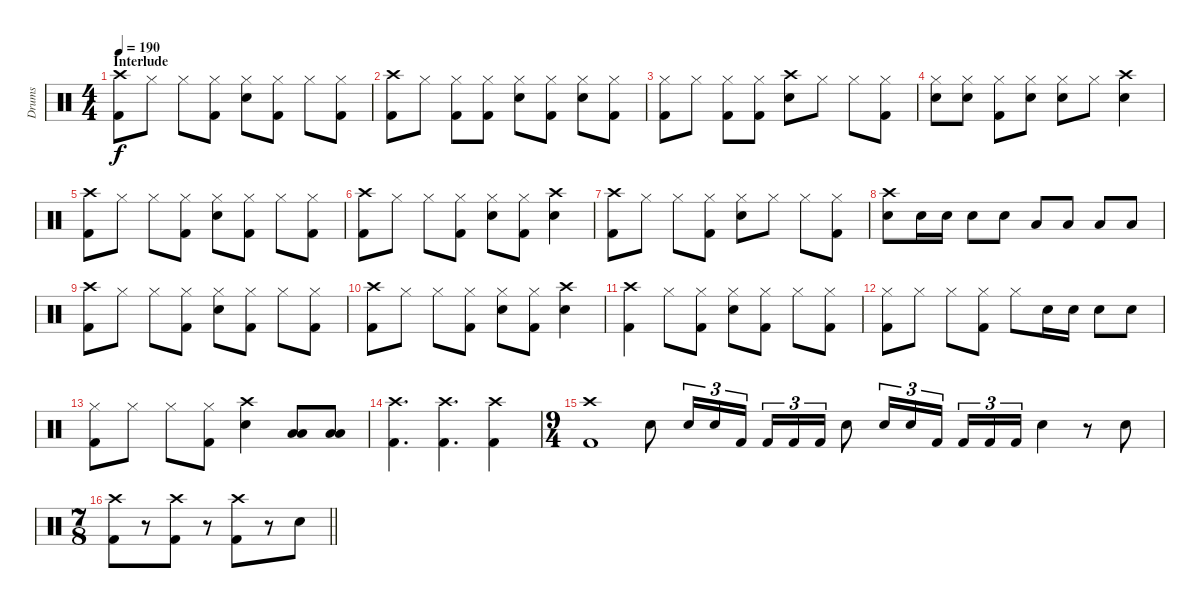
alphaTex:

\track ("Drums" "Drums") {instrument percussion}
\staff {score}
\articulation defaults
\ts (4 4)
\section ("" "Interlude")
\tempo 190
\clef neutral
\ks c
("Crash high (hit)" "Kick (hit) 2").8{dy f} "Hi-Hat (closed)".8 "Hi-Hat (closed)".8 ("Hi-Hat (closed)" "Kick (hit) 2").8 ("Hi-Hat (closed)" "Snare (hit) 2").8 ("Hi-Hat (closed)" "Kick (hit) 2").8 "Hi-Hat (closed)".8 ("Hi-Hat (closed)" "Kick (hit) 2").8 |
("Crash high (hit)" "Kick (hit) 2").8 "Hi-Hat (closed)".8 ("Hi-Hat (closed)" "Kick (hit) 2").8 ("Hi-Hat (closed)" "Kick (hit) 2").8 ("Hi-Hat (closed)" "Snare (hit) 2").8 ("Hi-Hat (closed)" "Kick (hit) 2").8 ("Hi-Hat (closed)" "Snare (hit) 2").8 ("Hi-Hat (closed)" "Kick (hit) 2").8 |
("Hi-Hat (closed)" "Kick (hit) 2").8 "Hi-Hat (closed)".8 ("Hi-Hat (closed)" "Kick (hit) 2").8 ("Hi-Hat (closed)" "Kick (hit) 2").8 ("Crash high (hit)" "Snare (hit) 2").8 "Hi-Hat (closed)".8 "Hi-Hat (closed)".8 ("Hi-Hat (closed)" "Kick (hit) 2").8 |
("Hi-Hat (closed)" "Snare (hit) 2").8 ("Hi-Hat (closed)" "Snare (hit) 2").8 ("Hi-Hat (closed)" "Kick (hit) 2").8 ("Hi-Hat (closed)" "Snare (hit) 2").8 ("Hi-Hat (closed)" "Snare (hit) 2").8 "Hi-Hat (closed)".8 ("Crash high (hit)" "Snare (hit) 2").4 |
("Crash high (hit)" "Kick (hit) 2").8 "Hi-Hat (closed)".8 "Hi-Hat (closed)".8 ("Hi-Hat (closed)" "Kick (hit) 2").8 ("Hi-Hat (closed)" "Snare (hit) 2").8 ("Hi-Hat (closed)" "Kick (hit) 2").8 "Hi-Hat (closed)".8 ("Hi-Hat (closed)" "Kick (hit) 2").8 |
("Crash high (hit)" "Kick (hit) 2").8 "Hi-Hat (closed)".8 "Hi-Hat (closed)".8 ("Hi-Hat (closed)" "Kick (hit) 2").8 ("Hi-Hat (closed)" "Snare (hit) 2").8 ("Hi-Hat (closed)" "Kick (hit) 2").8 ("Crash high (hit)" "Snare (hit) 2").4 |
("Crash high (hit)" "Kick (hit) 2").8 "Hi-Hat (closed)".8 "Hi-Hat (closed)".8 ("Hi-Hat (closed)" "Kick (hit) 2").8 ("Hi-Hat (closed)" "Snare (hit) 2").8 "Hi-Hat (closed)".8 "Hi-Hat (closed)".8 ("Hi-Hat (closed)" "Kick (hit) 2").8 |
("Crash high (hit)" "Snare (hit) 2").8 "Snare (hit) 2".16 "Snare (hit) 2".16 "Snare (hit) 2".8 "Snare (hit) 2".8 "Low Floor Tom (hit)".8 "Low Floor Tom (hit)".8 "Low Floor Tom (hit)".8 "Low Floor Tom (hit)".8 |
("Crash high (hit)" "Kick (hit) 2").8 "Hi-Hat (closed)".8 "Hi-Hat (closed)".8 ("Hi-Hat (closed)" "Kick (hit) 2").8 ("Hi-Hat (closed)" "Snare (hit) 2").8 ("Hi-Hat (closed)" "Kick (hit) 2").8 "Hi-Hat (closed)".8 ("Hi-Hat (closed)" "Kick (hit) 2").8 |
("Crash high (hit)" "Kick (hit) 2").8 "Hi-Hat (closed)".8 "Hi-Hat (closed)".8 ("Hi-Hat (closed)" "Kick (hit) 2").8 ("Hi-Hat (closed)" "Snare (hit) 2").8 ("Hi-Hat (closed)" "Kick (hit) 2").8 ("Crash high (hit)" "Snare (hit) 2").4 |
("Crash high (hit)" "Kick (hit) 2").4 "Hi-Hat (closed)".8 ("Hi-Hat (closed)" "Kick (hit) 2").8 ("Hi-Hat (closed)" "Snare (hit) 2").8 ("Hi-Hat (closed)" "Kick (hit) 2").8 "Hi-Hat (closed)".8 ("Hi-Hat (closed)" "Kick (hit) 2").8 |
("Hi-Hat (closed)" "Kick (hit) 2").8 "Hi-Hat (closed)".8 "Hi-Hat (closed)".8 ("Hi-Hat (closed)" "Kick (hit) 2").8 "Hi-Hat (closed)".8 "Snare (hit) 2".16 "Snare (hit) 2".16 "Snare (hit) 2".8 "Snare (hit) 2".8 |
("Hi-Hat (closed)" "Kick (hit) 2").8 "Hi-Hat (closed)".8 "Hi-Hat (closed)".8 ("Hi-Hat (closed)" "Kick (hit) 2").8 ("Crash high (hit)" "Snare (hit) 2").4 ("Low Tom (hit)" "Low Floor Tom (hit)").8 ("Low Tom (hit)" "Low Floor Tom (hit)").8 |
("Crash high (hit)" "Kick (hit) 2").4{d} ("Crash high (hit)" "Kick (hit) 2").4{d} ("Crash high (hit)" "Kick (hit) 2").4 |
\ts (9 4)
("Crash high (hit)" "Kick (hit) 2").1 "Snare (hit) 2".8 "Snare (hit) 2".16{tu (3 2)} "Snare (hit) 2".16{tu (3 2)} "Kick (hit) 2".16{tu (3 2) beam splitsecondary} "Kick (hit) 2".16{tu (3 2)} "Kick (hit) 2".16{tu (3 2)} "Kick (hit) 2".16{tu (3 2)} "Snare (hit) 2".8 "Snare (hit) 2".16{tu (3 2)} "Snare (hit) 2".16{tu (3 2)} "Kick (hit) 2".16{tu (3 2) beam splitsecondary} "Kick (hit) 2".16{tu (3 2)} "Kick (hit) 2".16{tu (3 2)} "Kick (hit) 2".16{tu (3 2)} "Snare (hit) 2".4 r.8 "Snare (hit) 2".8 |
\ts (7 8)
\barLineRight lightlight
("Crash high (hit)" "Kick (hit) 2").8 r.8 ("Crash high (hit)" "Kick (hit) 2").8 r.8 ("Crash high (hit)" "Kick (hit) 2").8 r.8 "Snare (hit) 2".8
